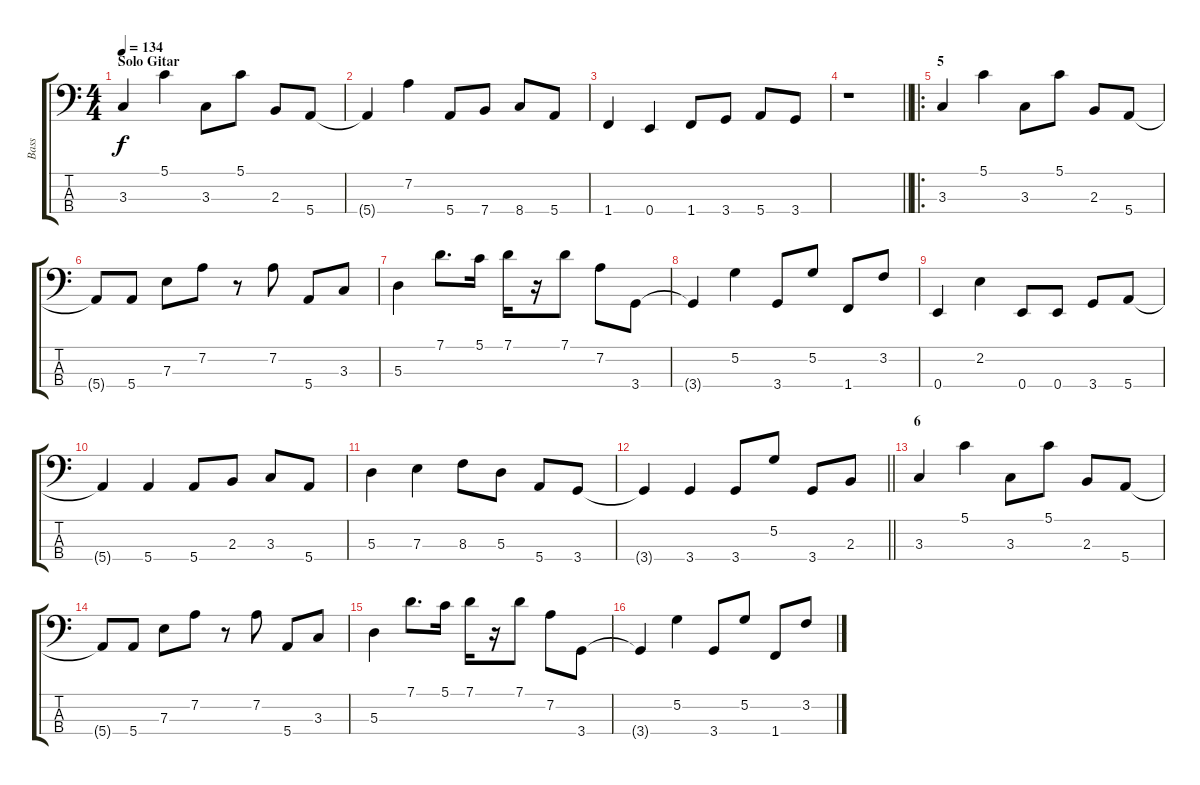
\track ("Bass" "Bass") {instrument slapbass2}
\staff {score tabs}
\tuning (G2 D2 A1 E1) {hide}
\ts (4 4)
\section ("" "Solo Gitar")
\tempo 134
\clef f4
\ks c
3.3.4{dy f} 5.1.4 3.3.8 5.1.8 2.3.8 5.4.8 |
5.4{t}.4 7.2.4 5.4.8 7.4.8 8.4.8 5.4.8 |
1.4.4 0.4.4 1.4.8 3.4.8 5.4.8 3.4.8 |
\barLineRight lightlight
r.1 |
\ro
\section ("" "5")
3.3.4 5.1.4 3.3.8 5.1.8 2.3.8 5.4.8 |
5.4{t}.8 5.4.8 7.3.8 7.2.8 r.8 7.2.8 5.4.8 3.3.8 |
5.3.4 7.1.8{d} 5.1.16 7.1.16 r.16 7.1.8 7.2.8 3.4.8 |
3.4{t}.4 5.2.4 3.4.8 5.2.8 1.4.8 3.2.8 |
0.4.4 2.2.4 0.4.8 0.4.8 3.4.8 5.4.8 |
5.4{t}.4 5.4.4 5.4.8 2.3.8 3.3.8 5.4.8 |
5.3.4 7.3.4 8.3.8 5.3.8 5.4.8 3.4.8 |
\barLineRight lightlight
3.4{t}.4 3.4.4 3.4.8 5.2.8 3.4.8 2.3.8 |
\section ("" "6")
3.3.4 5.1.4 3.3.8 5.1.8 2.3.8 5.4.8 |
5.4{t}.8 5.4.8 7.3.8 7.2.8 r.8 7.2.8 5.4.8 3.3.8 |
5.3.4 7.1.8{d} 5.1.16 7.1.16 r.16 7.1.8 7.2.8 3.4.8 |
3.4{t}.4 5.2.4 3.4.8 5.2.8 1.4.8 3.2.8
